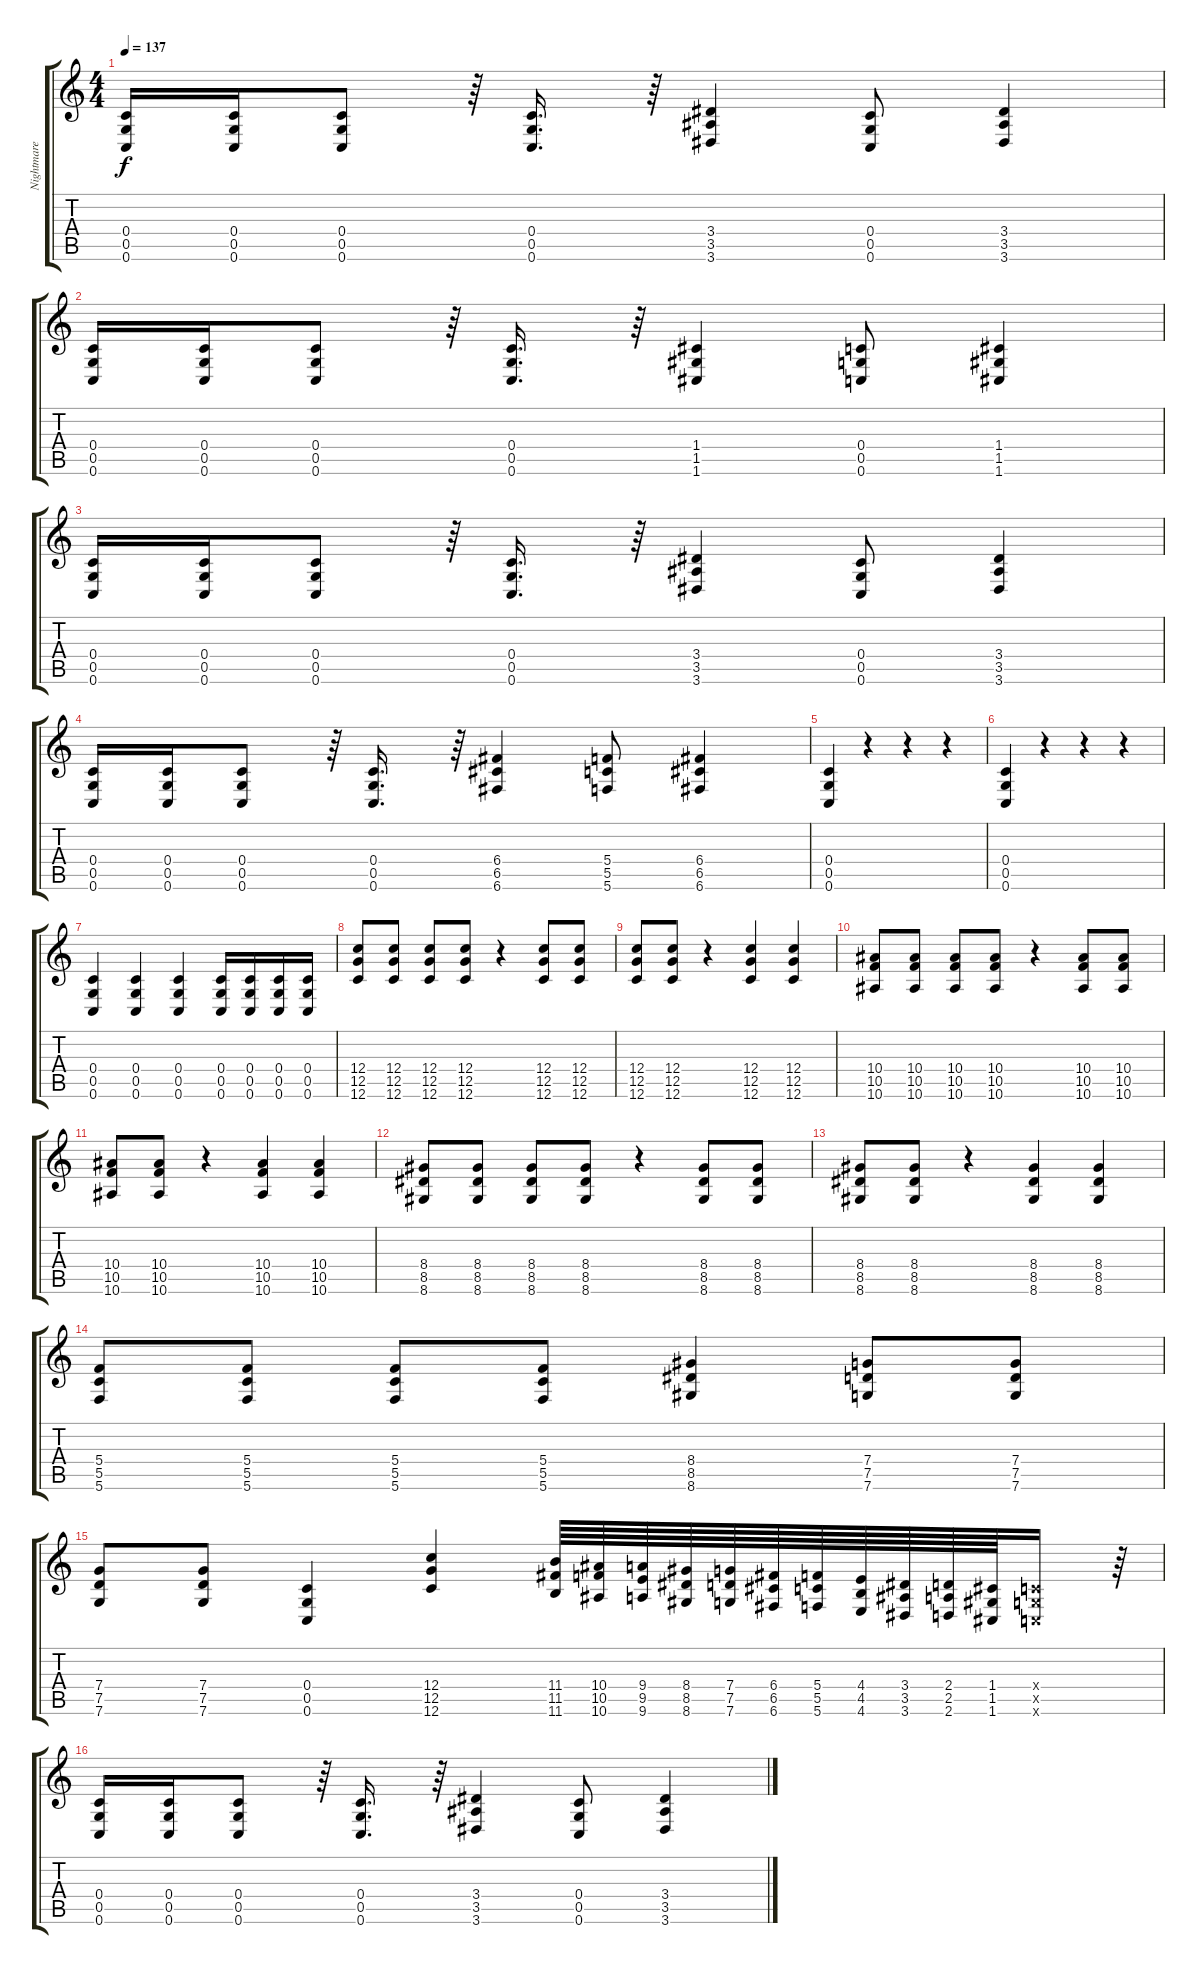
\track ("Nightmare Industries Guitar" "Nightmare ") {instrument distortionguitar}
\staff {score tabs}
\tuning (D4 A3 F3 C3 G2 C2) {hide}
\ts (4 4)
\tempo 137
\clef g2
\ks c
(0.4 0.5 0.6).16{dy f} (0.4 0.5 0.6).16 (0.4 0.5 0.6).8 r.64 (0.4 0.5 0.6).16{d} r.64 (3.4 3.5 3.6).4 (0.4 0.5 0.6).8 (3.4 3.5 3.6).4 |
(0.4 0.5 0.6).16 (0.4 0.5 0.6).16 (0.4 0.5 0.6).8 r.64 (0.4 0.5 0.6).16{d} r.64 (1.4 1.5 1.6).4 (0.4 0.5 0.6).8 (1.4 1.5 1.6).4 |
(0.4 0.5 0.6).16 (0.4 0.5 0.6).16 (0.4 0.5 0.6).8 r.64 (0.4 0.5 0.6).16{d} r.64 (3.4 3.5 3.6).4 (0.4 0.5 0.6).8 (3.4 3.5 3.6).4 |
(0.4 0.5 0.6).16 (0.4 0.5 0.6).16 (0.4 0.5 0.6).8 r.64 (0.4 0.5 0.6).16{d} r.64 (6.4 6.5 6.6).4 (5.4 5.5 5.6).8 (6.4 6.5 6.6).4 |
(0.4 0.5 0.6).4 r.4 r.4 r.4 |
(0.4 0.5 0.6).4 r.4 r.4 r.4 |
(0.4 0.5 0.6).4 (0.4 0.5 0.6).4 (0.4 0.5 0.6).4 (0.4 0.5 0.6).16 (0.4 0.5 0.6).16 (0.4 0.5 0.6).16 (0.4 0.5 0.6).16 |
(12.4 12.5 12.6).8 (12.4 12.5 12.6).8 (12.4 12.5 12.6).8 (12.4 12.5 12.6).8 r.4 (12.4 12.5 12.6).8 (12.4 12.5 12.6).8 |
(12.4 12.5 12.6).8 (12.4 12.5 12.6).8 r.4 (12.4 12.5 12.6).4 (12.4 12.5 12.6).4 |
(10.4 10.5 10.6).8 (10.4 10.5 10.6).8 (10.4 10.5 10.6).8 (10.4 10.5 10.6).8 r.4 (10.4 10.5 10.6).8 (10.4 10.5 10.6).8 |
(10.4 10.5 10.6).8 (10.4 10.5 10.6).8 r.4 (10.4 10.5 10.6).4 (10.4 10.5 10.6).4 |
(8.4 8.5 8.6).8 (8.4 8.5 8.6).8 (8.4 8.5 8.6).8 (8.4 8.5 8.6).8 r.4 (8.4 8.5 8.6).8 (8.4 8.5 8.6).8 |
(8.4 8.5 8.6).8 (8.4 8.5 8.6).8 r.4 (8.4 8.5 8.6).4 (8.4 8.5 8.6).4 |
(5.4 5.5 5.6).8 (5.4 5.5 5.6).8 (5.4 5.5 5.6).8 (5.4 5.5 5.6).8 (8.4 8.5 8.6).4 (7.4 7.5 7.6).8 (7.4 7.5 7.6).8 |
(7.4 7.5 7.6).8 (7.4 7.5 7.6).8 (0.4 0.5 0.6).4 (12.4 12.5 12.6).4 (11.4 11.5 11.6).64 (10.4 10.5 10.6).64 (9.4 9.5 9.6).64 (8.4 8.5 8.6).64 (7.4 7.5 7.6).64 (6.4 6.5 6.6).64 (5.4 5.5 5.6).64 (4.4 4.5 4.6).64 (3.4 3.5 3.6).64 (2.4 2.5 2.6).64 (1.4 1.5 1.6).64 (0.4{x} 0.5{x} 0.6{x}).16 r.64 |
(0.4 0.5 0.6).16 (0.4 0.5 0.6).16 (0.4 0.5 0.6).8 r.64 (0.4 0.5 0.6).16{d} r.64 (3.4 3.5 3.6).4 (0.4 0.5 0.6).8 (3.4 3.5 3.6).4
